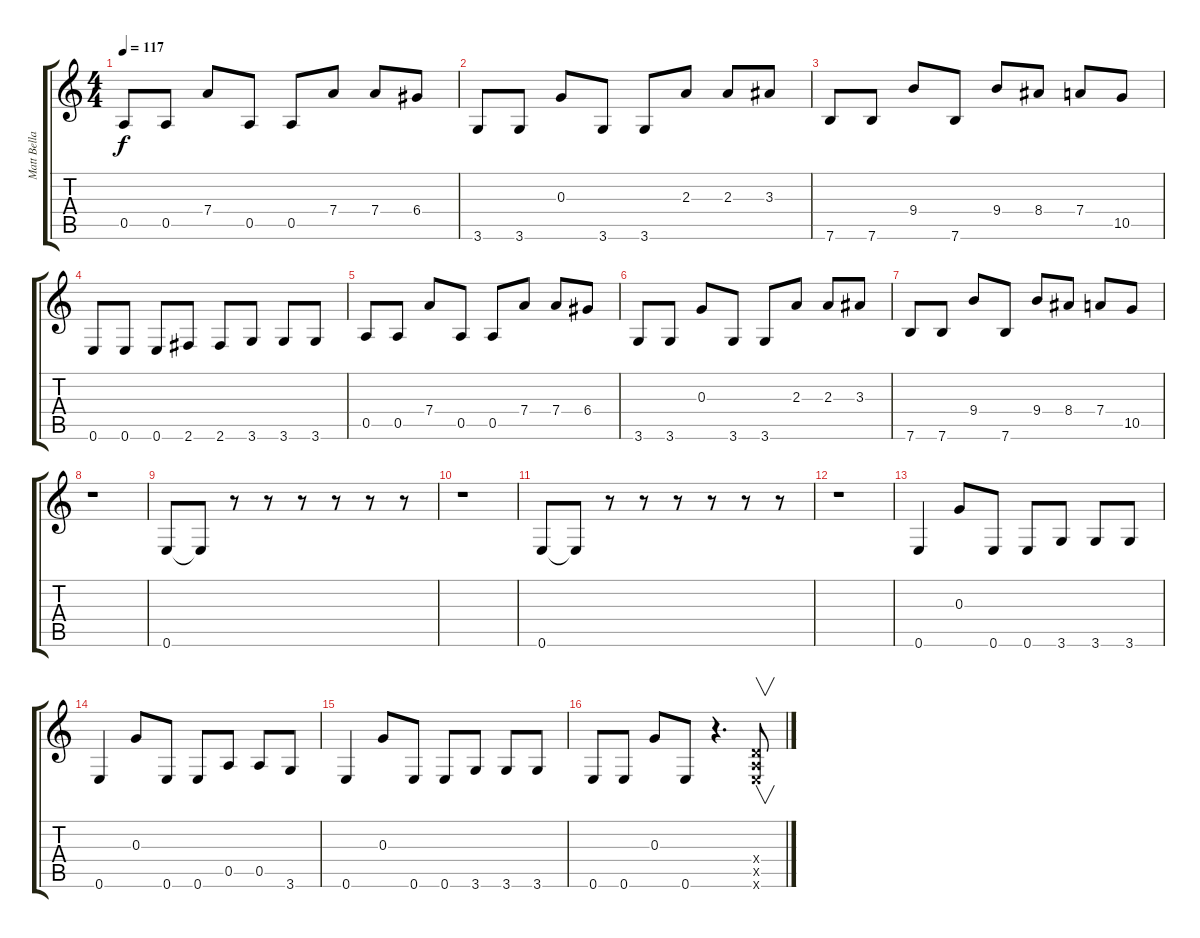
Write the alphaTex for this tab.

\track ("Matt Bellamy" "Matt Bella") {instrument distortionguitar}
\staff {score tabs}
\tuning (E4 B3 G3 D3 A2 E2) {hide}
\ts (4 4)
\tempo 117
\clef g2
\ks c
0.5.8{dy f} 0.5.8 7.4.8 0.5.8 0.5.8 7.4.8 7.4.8 6.4.8 |
3.6.8 3.6.8 0.3.8 3.6.8 3.6.8 2.3.8 2.3.8 3.3.8 |
7.6.8 7.6.8 9.4.8 7.6.8 9.4.8 8.4.8 7.4.8 10.5.8 |
0.6.8 0.6.8 0.6.8 2.6.8 2.6.8 3.6.8 3.6.8 3.6.8 |
0.5.8 0.5.8 7.4.8 0.5.8 0.5.8 7.4.8 7.4.8 6.4.8 |
3.6.8 3.6.8 0.3.8 3.6.8 3.6.8 2.3.8 2.3.8 3.3.8 |
7.6.8 7.6.8 9.4.8 7.6.8 9.4.8 8.4.8 7.4.8 10.5.8 |
r.1 |
0.6.8 0.6{t}.8 r.8 r.8 r.8 r.8 r.8 r.8 |
r.1 |
0.6.8 0.6{t}.8 r.8 r.8 r.8 r.8 r.8 r.8 |
r.1 |
0.6.4 0.3.8 0.6.8 0.6.8 3.6.8 3.6.8 3.6.8 |
0.6.4 0.3.8 0.6.8 0.6.8 0.5.8 0.5.8 3.6.8 |
0.6.4 0.3.8 0.6.8 0.6.8 3.6.8 3.6.8 3.6.8 |
0.6.8 0.6.8 0.3.8 0.6.8 r.4{d} (0.4{x} 0.5{x} 0.6{x}).8{v}
